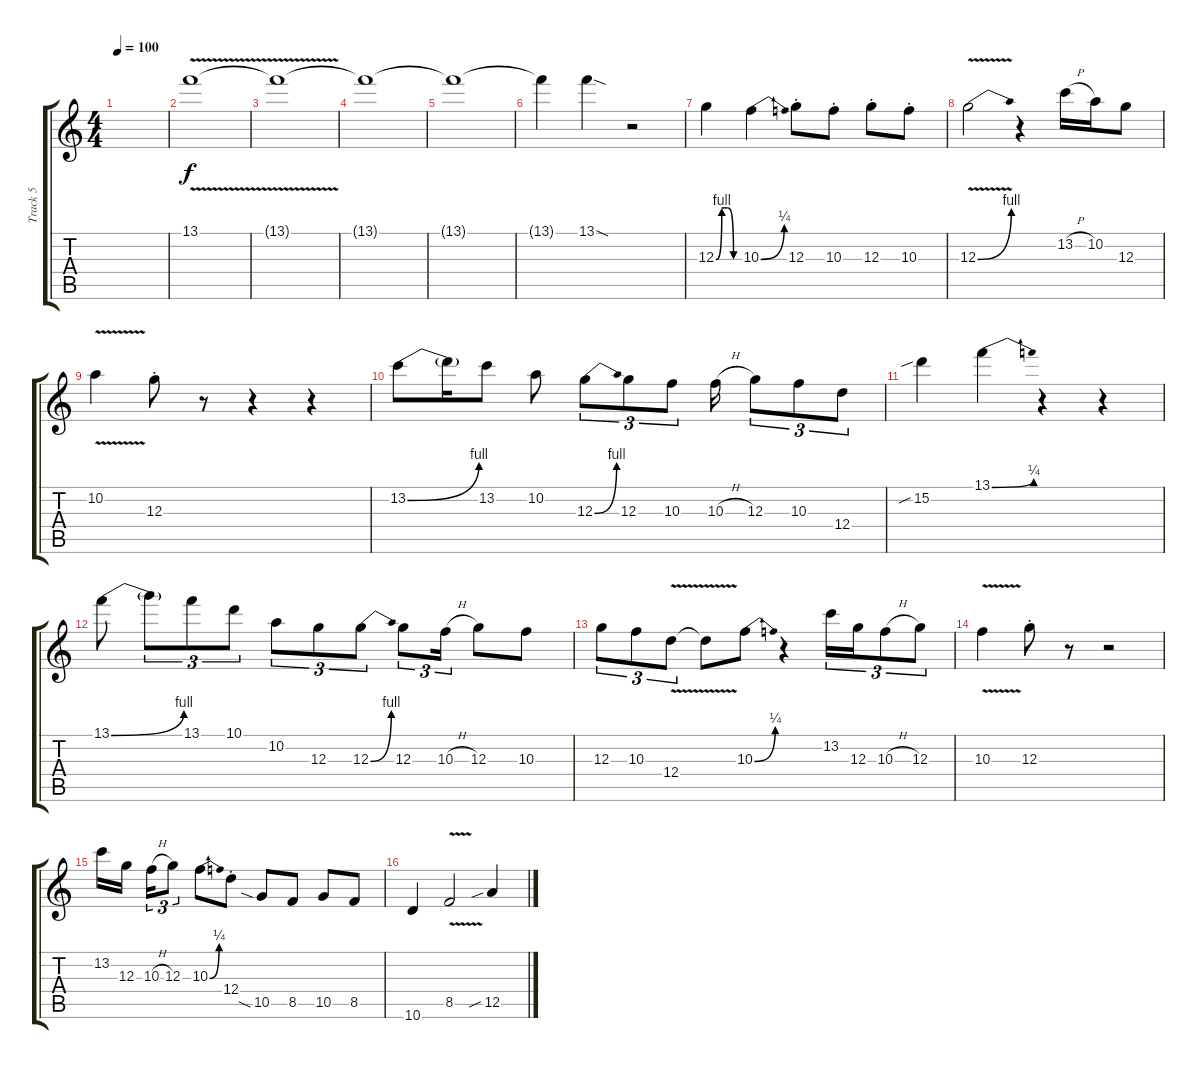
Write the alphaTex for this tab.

\track ("Track 5" "Track 5") {instrument overdrivenguitar}
\staff {score tabs}
\tuning (E4 B3 G3 D3 A2 E2) {hide}
\ts (4 4)
\tempo 100
\clef g2
\ks c
|
13.1{v}.1 |
13.1{t}.1 |
13.1{t}.1 |
13.1{t}.1 |
13.1{t}.4 13.1{sod}.4 r.2 |
12.3{be (custom 0 0 15 4 30 4 45 0 60 0)}.4 10.3{be (bend 0 0 60 1)}.4 12.3{st}.8 10.3{st}.8 12.3{st}.8 10.3{st}.8 |
12.3{be (bend 0 0 60 4) v}.2 r.4 13.2{h}.16 10.2.16 12.3.8 |
10.2{v}.4 12.3{st}.8 r.8 r.4 r.4 |
13.2{be (bend 0 0 60 4)}.8 13.2{t}.16 13.2.8 10.2.8 12.3{be (bend 0 0 60 4)}.8{tu (3 2)} 12.3.8{tu (3 2)} 10.3.8{tu (3 2)} 10.3{h}.16 12.3.8{tu (3 2)} 10.3.8{tu (3 2)} 12.4.8{tu (3 2)} |
15.2{sib}.4 13.1{be (bend 0 0 60 1)}.4 r.4 r.4 |
13.1{be (bend 0 0 60 4)}.8 13.1{t}.8{tu (3 2)} 13.1.8{tu (3 2)} 10.1.8{tu (3 2)} 10.2.8{tu (3 2)} 12.3.8{tu (3 2)} 12.3{be (bend 0 0 60 4)}.8{tu (3 2)} 12.3.8{tu (3 2)} 10.3{h}.16{tu (3 2)} 12.3.8 10.3.8 |
12.3.8{tu (3 2)} 10.3.8{tu (3 2)} 12.4{v}.8{tu (3 2)} 12.4{t}.8 10.3{be (bend 0 0 60 1)}.8 r.4 13.2.16{tu (3 2)} 12.3.16{tu (3 2)} 10.3{h}.8{tu (3 2)} 12.3.8{tu (3 2)} |
10.3{v}.4 12.3{st}.8 r.8 r.2 |
13.2.16 12.3.16 10.3{h}.16{tu (3 2)} 12.3.8{tu (3 2)} 10.3{be (bend 0 0 60 1)}.8 12.4{st}.8 10.5{sia}.8 8.5.8 10.5.8 8.5.8 |
10.6.4 8.5{v}.2 12.5{sib}.4
